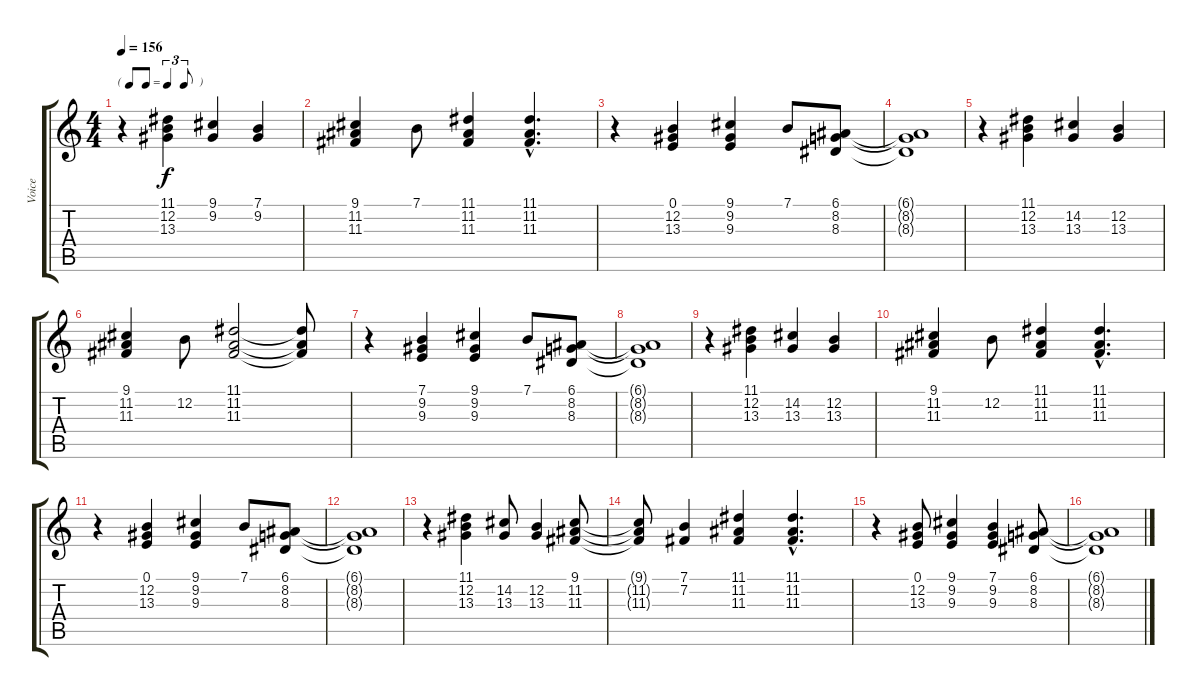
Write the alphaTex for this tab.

\track ("Voice" "Voice") {instrument acousticgrandpiano}
\staff {score tabs}
\tuning (E4 B3 G3 D3 A2 E2) {hide}
\ts (4 4)
\tf triplet8th
\tempo 156
\clef g2
\ks c
r.4{dy f} (11.1 12.2 13.3).4 (9.1 9.2).4 (7.1 9.2).4 |
(9.1 11.2 11.3).4 7.1.8 (11.1 11.2 11.3).4 (11.1{hac} 11.2{hac} 11.3{hac}).4{d} |
r.4 (0.1 12.2 13.3).4 (9.1 9.2 9.3).4 7.1.8 (6.1 8.2 8.3).8 |
(6.1{t} 8.2{t} 8.3{t}).1 |
r.4 (11.1 12.2 13.3).4 (14.2 13.3).4 (12.2 13.3).4 |
(9.1 11.2 11.3).4 12.2.8 (11.1 11.2 11.3).2 (11.1{t} 11.2{t} 11.3{t}).8 |
r.4 (7.1 9.2 9.3).4 (9.1 9.2 9.3).4 7.1.8 (6.1 8.2 8.3).8 |
(6.1{t} 8.2{t} 8.3{t}).1 |
r.4 (11.1 12.2 13.3).4 (14.2 13.3).4 (12.2 13.3).4 |
(9.1 11.2 11.3).4 12.2.8 (11.1 11.2 11.3).4 (11.1{hac} 11.2{hac} 11.3{hac}).4{d} |
r.4 (0.1 12.2 13.3).4 (9.1 9.2 9.3).4 7.1.8 (6.1 8.2 8.3).8 |
(6.1{t} 8.2{t} 8.3{t}).1 |
r.4 (11.1 12.2 13.3).4 (14.2 13.3).8 (12.2 13.3).4 (9.1 11.2 11.3).8 |
(9.1{t} 11.2{t} 11.3{t}).8 (7.1 7.2).4 (11.1 11.2 11.3).4 (11.1{hac} 11.2{hac} 11.3{hac}).4{d} |
r.4 (0.1 12.2 13.3).8 (9.1 9.2 9.3).4 (7.1 9.2 9.3).4 (6.1 8.2 8.3).8 |
(6.1{t} 8.2{t} 8.3{t}).1
